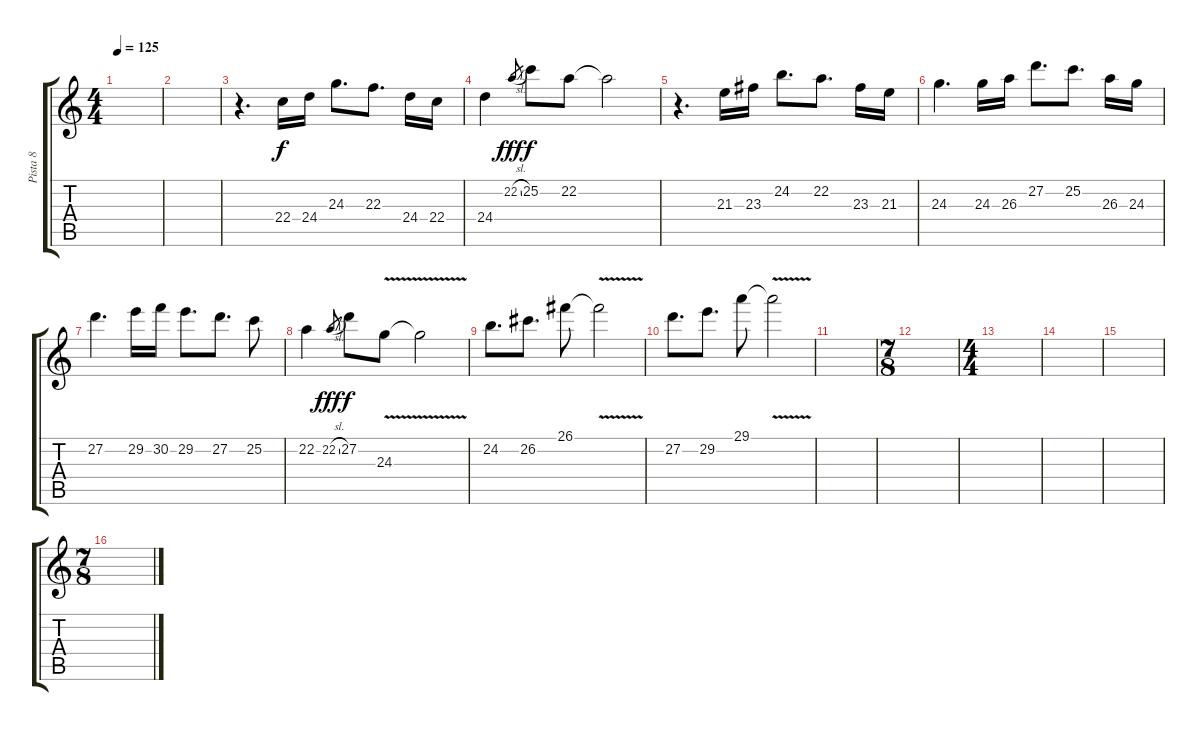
\track ("Pista 8" "Pista 8") {instrument lead2sawtooth}
\staff {score tabs}
\tuning (E4 B3 G3 D3 A2 D2) {hide}
\ts (4 4)
\tempo 125
\clef g2
\ks c
|
|
r.4{d} 22.4.16 24.4.16 24.3.8{d} 22.3.8{d} 24.4.16 22.4.16 |
24.4.4 22.2{sl}.8{gr dy fff} 25.2.8{dy f} 22.2.8 22.2{t}.2 |
r.4{d} 21.3.16 23.3.16 24.2.8{d} 22.2.8{d} 23.3.16 21.3.16 |
24.3.4{d} 24.3.16 26.3.16 27.2.8{d} 25.2.8{d} 26.3.16 24.3.16 |
27.2.4{d} 29.2.16 30.2.16 29.2.8{d} 27.2.8{d} 25.2.8 |
22.2.4 22.2{sl}.8{gr dy fff} 27.2.8{dy f} 24.3{v}.8 24.3{t}.2 |
24.2.8{d} 26.2.8{d} 26.1.8 26.1{v t}.2 |
27.2.8{d} 29.2.8{d} 29.1.8 29.1{v t}.2 |
|
\ts (7 8)
|
\ts (4 4)
|
|
|
\ts (7 8)
